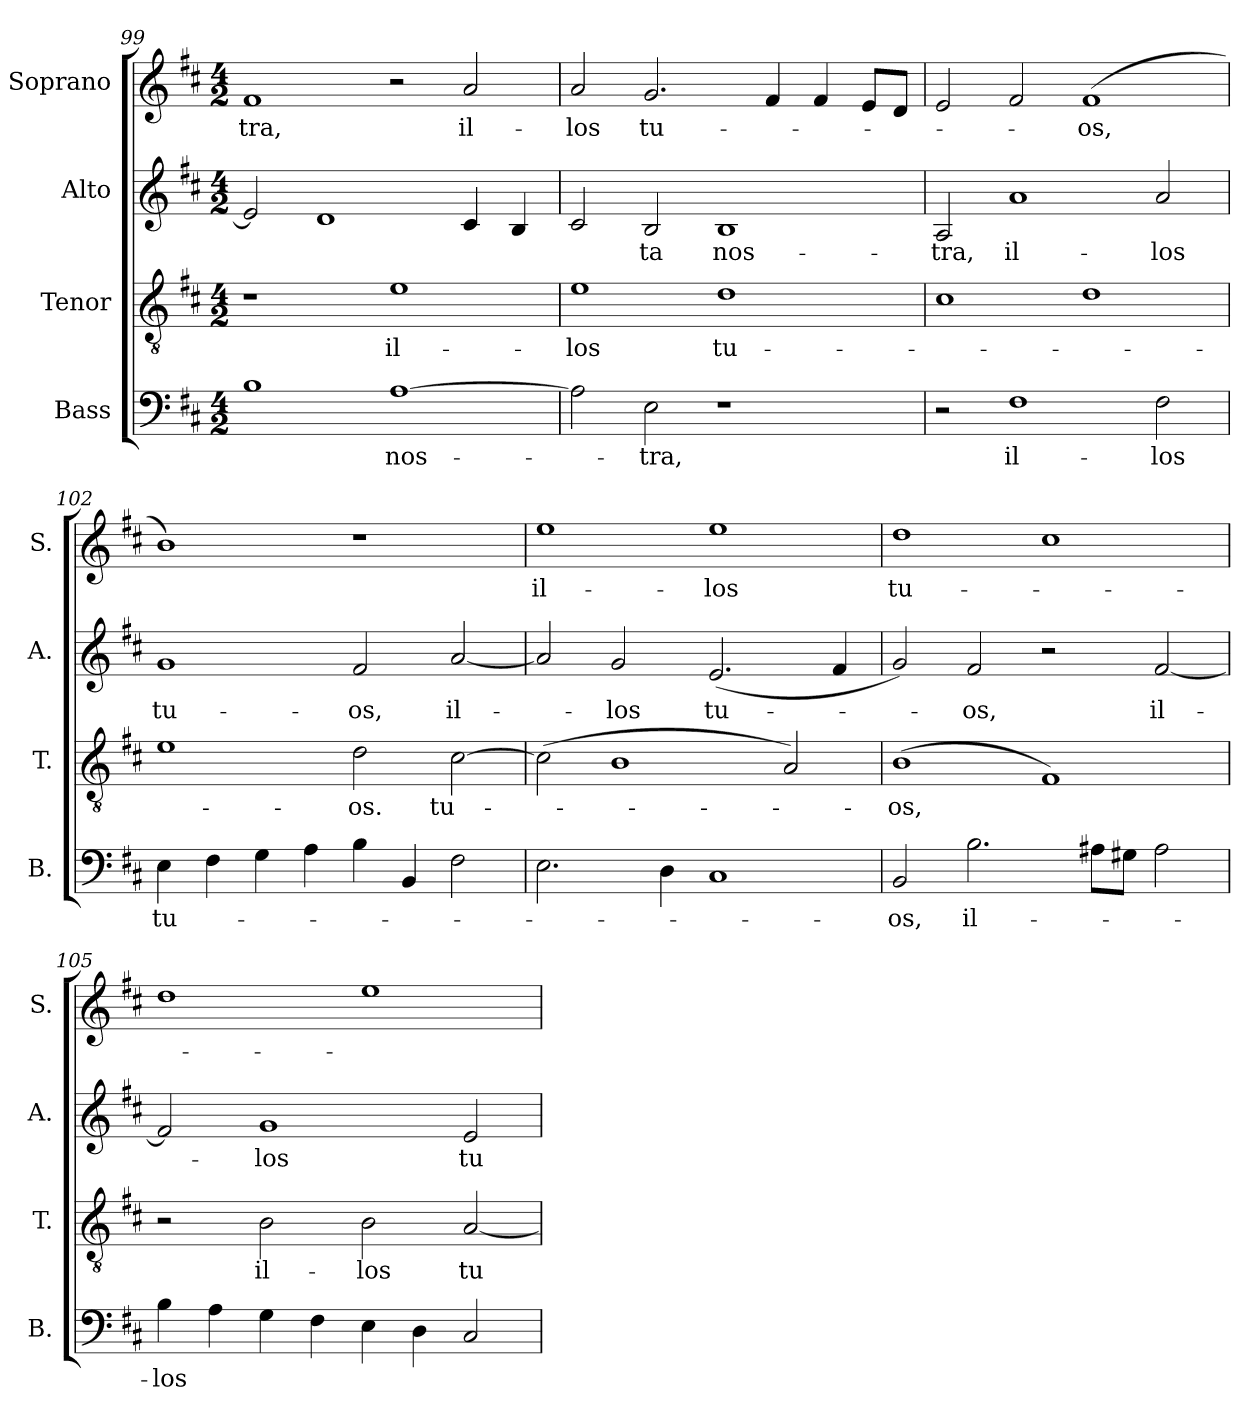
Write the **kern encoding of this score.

**kern	**text	**kern	**text	**kern	**text	**kern	**text
*part4	*part4	*part3	*part3	*part2	*part2	*part1	*part1
*staff4	*staff4	*staff3	*staff3	*staff2	*staff2	*staff1	*staff1
*I"Bass	*	*I"Tenor	*	*I"Alto	*	*I"Soprano	*
*I'B.	*	*I'T.	*	*I'A.	*	*I'S.	*
!!LO:PB:g=z
*clefF4	*	*clefGv2	*	*clefG2	*	*clefG2	*
*	*	*ITrd7c12	*	*	*	*	*
*k[f#c#]	*	*k[f#c#]	*	*k[f#c#]	*	*k[f#c#]	*
*D:	*	*D:	*	*D:	*	*D:	*
*M4/2	*	*M4/2	*	*M4/2	*	*M4/2	*
=99	=99	=99	=99	=99	=99	=99	=99
!	!	!	!	!	!	!	!LO:LY:b:color=#000000
1Bi	.	1r	.	2ei/]	.	1f#i	-tra,
.	.	.	.	1di	.	.	.
!	!LO:LY:b:color=#000000	!	!	!	!	!	!
!	!	!	!LO:LY:b:color=#000000	!	!	!	!
[1Ai	nos-	1Ei	il-	.	.	2r	.
!	!	!	!	!	!	!	!LO:LY:b:color=#000000
.	.	.	.	4c#i/	.	2ai/	il-
.	.	.	.	4Bi/	.	.	.
=100	=100	=100	=100	=100	=100	=100	=100
!	!	!	!LO:LY:b:color=#000000	!	!	!	!
!	!	!	!	!	!	!	!LO:LY:b:color=#000000
2Ai\]	.	1Ei	-los	2c#i/	.	2ai/	-los
!	!LO:LY:b:color=#000000	!	!	!	!	!	!
!	!	!	!	!	!LO:LY:b:color=#000000	!	!
!	!	!	!	!	!	!	!LO:LY:b:color=#000000
2Ei\	-tra,	.	.	2Bi/	-ta	2.gi/	tu-
!	!	!	!LO:LY:b:color=#000000	!	!	!	!
!	!	!	!	!	!LO:LY:b:color=#000000	!	!
1r	.	1Di	tu-	1Bi	nos-	.	.
.	.	.	.	.	.	4f#i/	.
.	.	.	.	.	.	4f#i/	.
.	.	.	.	.	.	8ei/L	.
.	.	.	.	.	.	8di/J	.
=101	=101	=101	=101	=101	=101	=101	=101
!	!	!	!	!	!LO:LY:b:color=#000000	!	!
2r	.	1C#i	.	2Ai/	-tra,	2ei/	.
!	!LO:LY:b:color=#000000	!	!	!	!	!	!
!	!	!	!	!	!LO:LY:b:color=#000000	!	!
1F#i	il-	.	.	1ai	il-	2f#i/	.
!	!	!	!	!	!	!	!LO:LY:b:color=#000000
.	.	1Di	.	.	.	(1f#i	-os,
!	!LO:LY:b:color=#000000	!	!	!	!	!	!
!	!	!	!	!	!LO:LY:b:color=#000000	!	!
2F#i\	-los	.	.	2ai/	-los	.	.
=102	=102	=102	=102	=102	=102	=102	=102
!	!LO:LY:b:color=#000000	!	!	!	!	!	!
!	!	!	!	!	!LO:LY:b:color=#000000	!	!
4Ei\	tu-	1Ei	.	1gi	tu-	1bi)	.
4F#i\	.	.	.	.	.	.	.
4Gi\	.	.	.	.	.	.	.
4Ai\	.	.	.	.	.	.	.
!	!	!	!LO:LY:b:color=#000000	!	!	!	!
!	!	!	!	!	!LO:LY:b:color=#000000	!	!
4Bi\	.	2Di\	-os.	2f#i/	-os,	1r	.
4BBi/	.	.	.	.	.	.	.
!	!	!	!LO:LY:b:color=#000000	!	!	!	!
!	!	!	!	!	!LO:LY:b:color=#000000	!	!
2F#i\	.	[2C#i\	tu-	[2ai/	il-	.	.
=103	=103	=103	=103	=103	=103	=103	=103
!	!	!	!	!	!	!	!LO:LY:b:color=#000000
2.Ei\	.	(2C#i\]	.	2ai/]	.	1eei	il-
!	!	!	!	!	!LO:LY:b:color=#000000	!	!
.	.	1BBi	.	2gi/	-los	.	.
4Di\	.	.	.	.	.	.	.
!	!	!	!	!	!LO:LY:b:color=#000000	!	!
!	!	!	!	!	!	!	!LO:LY:b:color=#000000
1C#i	.	.	.	(2.ei/	tu-	1eei	-los
.	.	2AAi/)	.	.	.	.	.
.	.	.	.	4f#i/	.	.	.
=104	=104	=104	=104	=104	=104	=104	=104
!	!LO:LY:b:color=#000000	!	!	!	!	!	!
!	!	!	!LO:LY:b:color=#000000	!	!	!	!
!	!	!	!	!	!	!	!LO:LY:b:color=#000000
2BBi/	-os,	(1BBi	-os,	2gi/)	.	1ddi	tu-
!	!LO:LY:b:color=#000000	!	!	!	!	!	!
!	!	!	!	!	!LO:LY:b:color=#000000	!	!
2.Bi\	il-	.	.	2f#i/	-os,	.	.
.	.	1FF#i)	.	2r	.	1cc#i	.
8A#Xi\L	.	.	.	.	.	.	.
8G#Xi\J	.	.	.	.	.	.	.
!	!	!	!	!	!LO:LY:b:color=#000000	!	!
2A#i\	.	.	.	[2f#i/	il-	.	.
=105	=105	=105	=105	=105	=105	=105	=105
!	!LO:LY:b:color=#000000	!	!	!	!	!	!
4Bi\	-los	2r	.	2f#i/]	.	1ddi	.
4Ai\	.	.	.	.	.	.	.
!	!	!	!LO:LY:b:color=#000000	!	!	!	!
!	!	!	!	!	!LO:LY:b:color=#000000	!	!
4Gi\	.	2BBi\	il-	1gi	-los	.	.
4F#i\	.	.	.	.	.	.	.
!	!	!	!LO:LY:b:color=#000000	!	!	!	!
4Ei\	.	2BBi\	-los	.	.	1eei	.
4Di\	.	.	.	.	.	.	.
!	!	!	!LO:LY:b:color=#000000	!	!	!	!
!	!	!	!	!	!LO:LY:b:color=#000000	!	!
2C#i/	.	[2AAi/	tu-	2ei/	tu-	.	.
=	=	=	=	=	=	=	=
*-	*-	*-	*-	*-	*-	*-	*-
